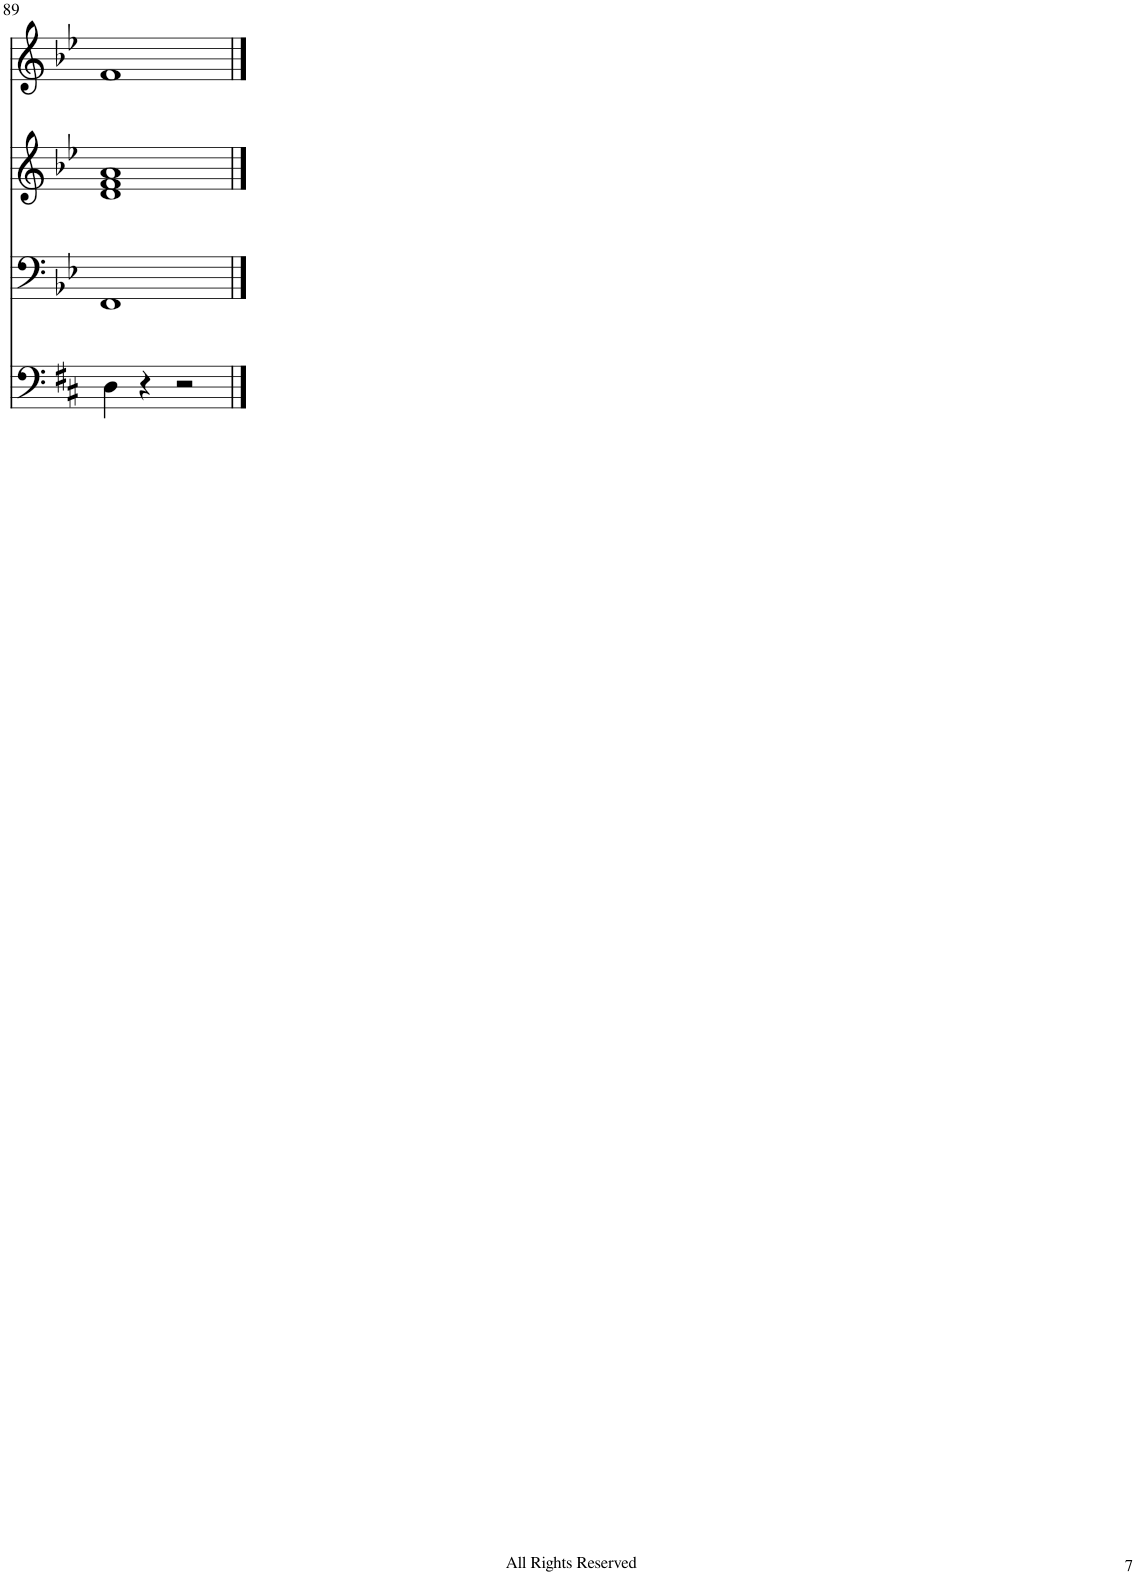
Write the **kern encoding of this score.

**kern	**kern	**kern	**kern
*part4	*part3	*part2	*part1
*staff4	*staff3	*staff2	*staff1
*I"Staff-2	*I"Staff	*I"Staff-3	*I"Staff-1
!!LO:PB:g=z
*clefF4	*clefF4	*clefG2	*clefG2
*	*	*Trd7c12	*
*k[f#c#]	*k[b-e-]	*k[b-e-]	*k[b-e-]
*M4/4	*M4/4	*M4/4	*M4/4
=89	=89	=89	=89
4D\	1FF	1d 1f 1a	1f
4r	.	.	.
2r	.	.	.
==	==	==	==
*-	*-	*-	*-
